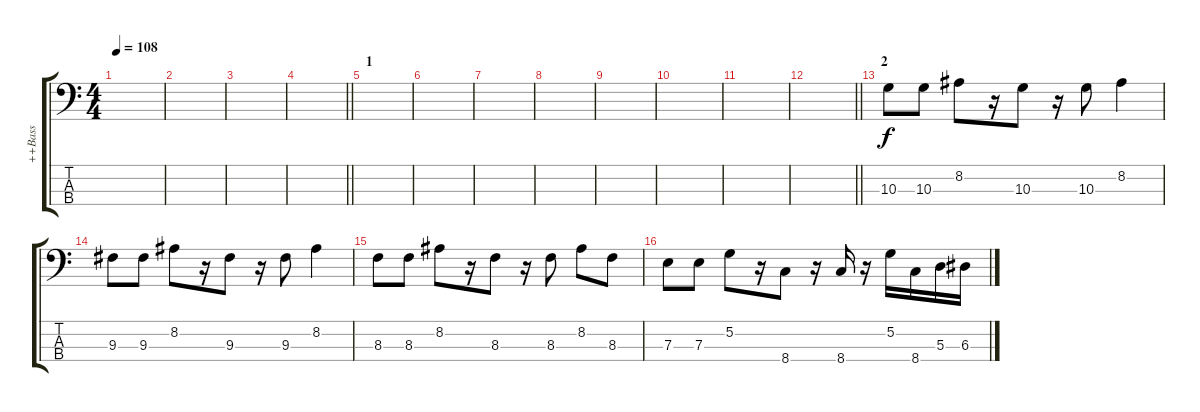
\track ("++Bass" "++Bass") {instrument electricbassfinger}
\staff {score tabs}
\tuning (G2 D2 A1 E1) {hide}
\ts (4 4)
\tempo 108
\clef f4
\ks c
|
|
|
\barLineRight lightlight
|
\section ("" "1")
|
|
|
|
|
|
|
\barLineRight lightlight
|
\section ("" "2")
10.3.8 10.3.8 8.2.8 r.16 10.3.8 r.16 10.3.8 8.2.4 |
9.3.8 9.3.8 8.2.8 r.16 9.3.8 r.16 9.3.8 8.2.4 |
8.3.8 8.3.8 8.2.8 r.16 8.3.8 r.16 8.3.8 8.2.8 8.3.8 |
7.3.8 7.3.8 5.2.8 r.16 8.4.8 r.16 8.4.16 r.16 5.2.16 8.4.16 5.3.16 6.3.16
